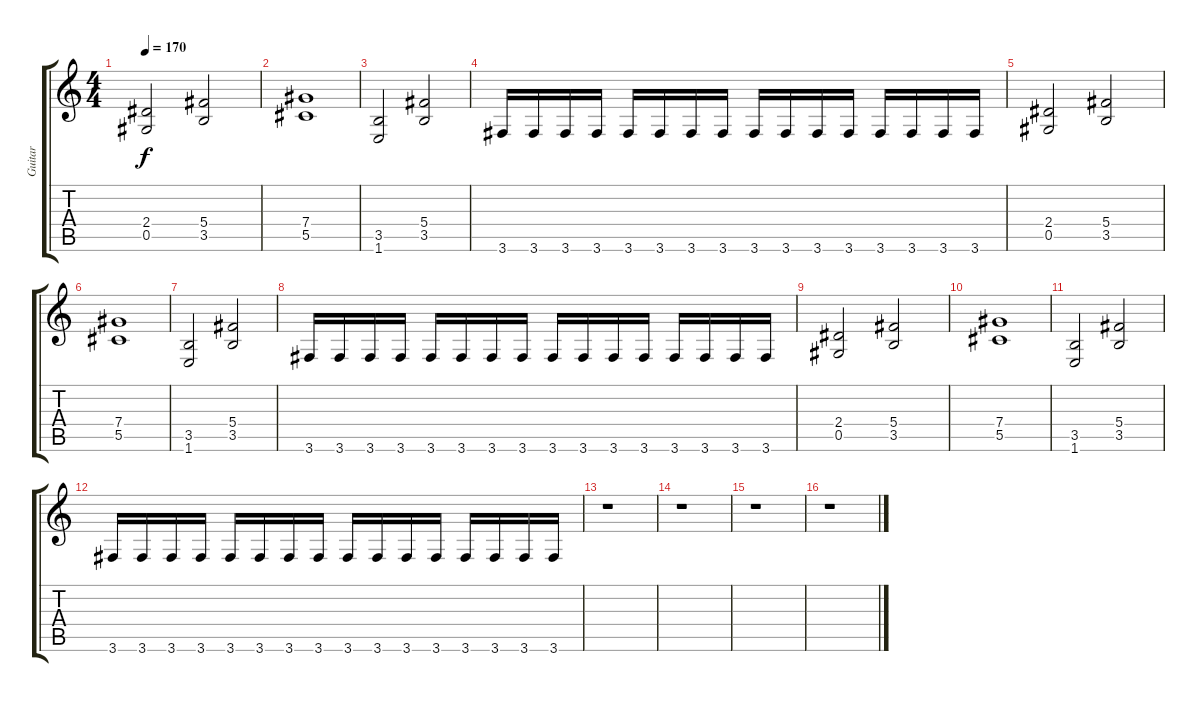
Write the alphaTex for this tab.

\track ("Guitar" "Guitar") {instrument distortionguitar}
\staff {score tabs}
\tuning (Eb4 Bb3 Gb3 Db3 Ab2 Eb2) {hide}
\ts (4 4)
\tempo 170
\clef g2
\ks c
(2.4 0.5).2{dy f} (5.4 3.5).2 |
(7.4 5.5).1 |
(3.5 1.6).2 (5.4 3.5).2 |
3.6.16 3.6.16 3.6.16 3.6.16 3.6.16 3.6.16 3.6.16 3.6.16 3.6.16 3.6.16 3.6.16 3.6.16 3.6.16 3.6.16 3.6.16 3.6.16 |
(2.4 0.5).2 (5.4 3.5).2 |
(7.4 5.5).1 |
(3.5 1.6).2 (5.4 3.5).2 |
3.6.16 3.6.16 3.6.16 3.6.16 3.6.16 3.6.16 3.6.16 3.6.16 3.6.16 3.6.16 3.6.16 3.6.16 3.6.16 3.6.16 3.6.16 3.6.16 |
(2.4 0.5).2 (5.4 3.5).2 |
(7.4 5.5).1 |
(3.5 1.6).2 (5.4 3.5).2 |
3.6.16 3.6.16 3.6.16 3.6.16 3.6.16 3.6.16 3.6.16 3.6.16 3.6.16 3.6.16 3.6.16 3.6.16 3.6.16 3.6.16 3.6.16 3.6.16 |
r.1 |
r.1 |
r.1 |
r.1
